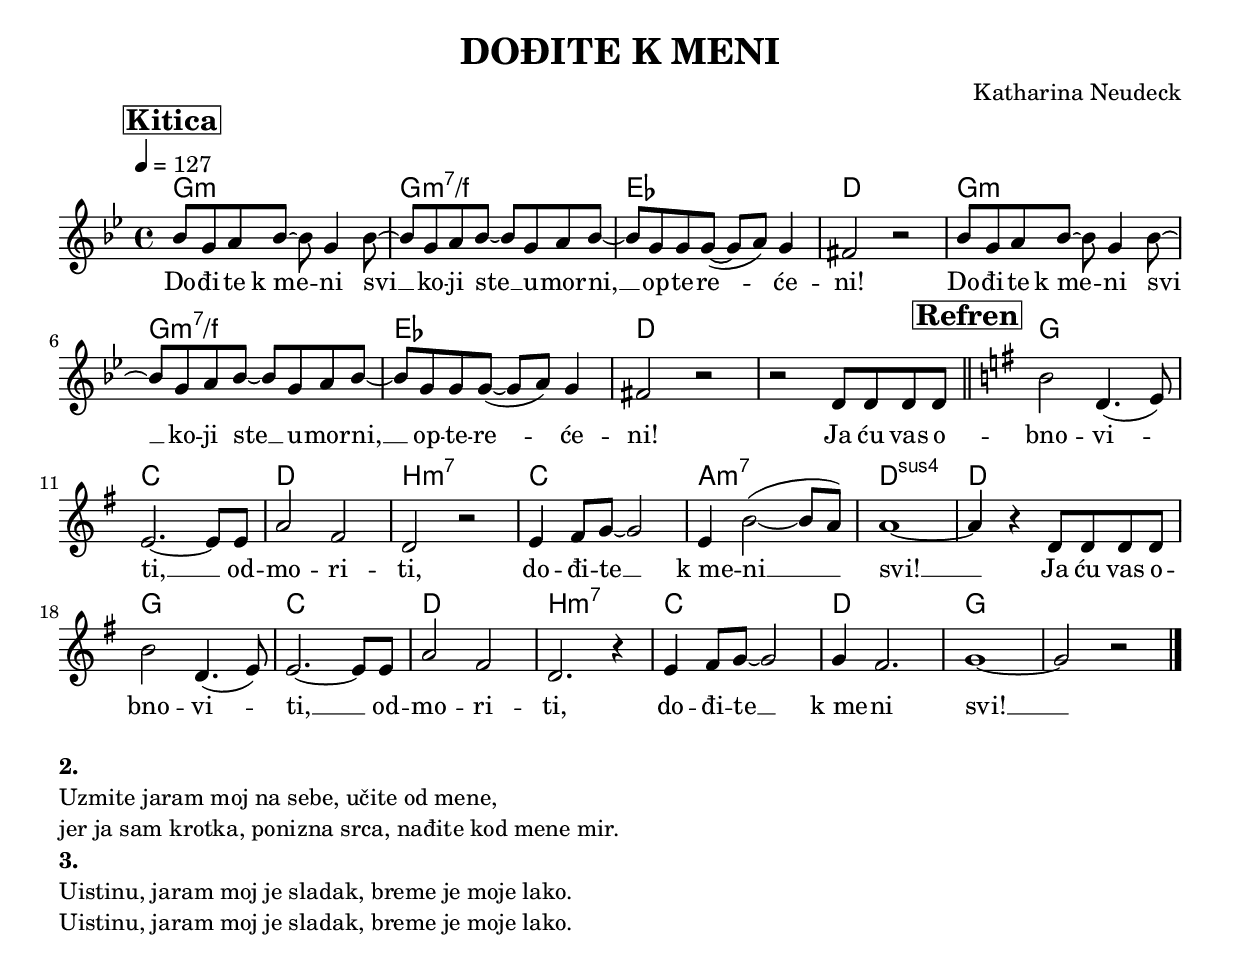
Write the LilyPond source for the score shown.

\version "2.24.1"
\include "deutsch.ly"
jazzChords = { \semiGermanChords }
aFourL = {}
%\include "../config/include.ily"
markMoj = #(define-music-function (letter) (string?) #{ \mark \markup { \box \bold #letter } #})

\layout {
  indent = 0
}

\header {
  titlex = "Pjevajte Jahvi"
  title = "DOĐITE K MENI"
  %poet = "Matej 11,28-30"
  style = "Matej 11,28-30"
  composer = "Katharina Neudeck"
  %meter = "7"
  broj = "7"
  %tagline = \markup { \override #'(font-name . "JohnSans White Pro") \override #'(font-size . -3) { Izvorno: Name, Album } }
}

\paper {
  \aFourL
  %min-systems-per-page = #7
  %annotate-spacing = ##t
  %system-system-spacing.padding = #3.2
  %page-breaking = #ly:one-page-breaking
  %last-bottom-spacing.minimum-distance = #8
}

staffOne = \relative c' {
  \key b \major
  \time 4/4
  \tempo 4 = 127
  \markMoj "Kitica" b'8 g8 a8 b8 ~b8 g4 b8 ~|
  b8 g8 a8 b8 ~b8 g8 a8 b8 ~|
  b8 g8 g8 g8 (~g8 a8 )g4 |
  fis2 r2 |
  b8 g8 a8 b8 ~b8 g4 b8 ~|
  b8 g8 a8 b8 ~b8 g8 a8 b8 ~|
  b8 g8 g8 g8 (~g8 a8 )g4 |
  fis2 r2 |
  r2 d8 d8 d8 d8 \bar "||" |
  \key g \major
  \markMoj "Refren" h'2 d,4. (e8 )|
  e2. ~e8 e8 |
  a2 fis2 |
  d2 r2 |
  e4 fis8 g8 ~g2 |
  e4 h'2 (~h8 a8 )|
  a1 ~|
  a4 r4 d,8 d8 d8 d8 |
  h'2 d,4. (e8 )|
  e2. ~e8 e8 |
  a2 fis2 |
  d2. r4 |
  e4 fis8 g8 ~g2 |
  g4 fis2. |
  g1 ~|
  g2 r2 |
}

harmonyOne = \chordmode  {
  g1:m |
  g1:m7/f |
  es1 |
  d1 |
  g1:m |
  g1:m7/f |
  es1 |
  d1 |
  s1 |
  g1 |
  c1 |
  d1 |
  h1:m7 |
  c1 |
  a1:m7 |
  d1:sus4 |
  d1 |
  g1 |
  c1 |
  d1 |
  h1:m7 |
  c1 |
  d1 |
  g1 |
  s1 |
  \bar "|."
}

alignerOneZero = \relative {
  c8 c8 c8 c8 r8 c4 c8( |
  c8) c8 c8 c8( c8) c8 c8 c8( |
  c8) c8 c8 c8 r8 r8 c4 |
  c2 r2 |
  c8 c8 c8 c8 r8 c4 c8( |
  c8) c8 c8 c8( c8) c8 c8 c8( |
  c8) c8 c8 c8 r8 r8 c4 |
  c2 r2 |
  r2 c8 c8 c8 c8 |
  c2 c4. r8 |
  c2.( c8) c8 |
  c2 c2 |
  c2 r2 |
  c4 c8 c8( c2) |
  c4 c2( c8 c8) |
  c1( |
  c4) r4 c8 c8 c8 c8 |
  c2 c4. r8 |
  c2.( c8) c8 |
  c2 c2 |
  c2. r4 |
  c4 c8 c8( c2) |
  c4 c2. |
  c1( |
  c2) r2 |
}

lyricOneZero = \lyricmode {
  Do -- đi -- te k me -- ni svi __ %|
  ko -- ji ste __ u -- mor -- ni, __ %|
  op -- te -- re -- će -- %|
  ni! %|
  Do -- đi -- te k me -- ni svi __ %|
  ko -- ji ste __ u -- mor -- ni, __ %|
  op -- te -- re -- će -- %|
  ni! %|
  Ja ću vas o -- %|
  bno -- vi -- %|
  ti, __ od -- %|
  mo -- ri -- %|
  ti, %|
  do -- đi -- te __ %|
  k me -- ni __ %|
  svi! __ %|
  Ja ću vas o -- %|
  bno -- vi -- %|
  ti, __ od -- %|
  mo -- ri -- %|
  ti, %|
  do -- đi -- te __ %|
  k me -- ni %|
  svi! __ %|
  %|
}

\score {
    <<
    \new ChordNames { \jazzChords \harmonyOne }
    \new Staff {
        <<
        \new Voice { \staffOne }
        \new NullVoice = "alignerOneZero" { \alignerOneZero }
        \new Lyrics \lyricsto "alignerOneZero" { \lyricOneZero }
        >>
    }
    >>
}

\markup {
  \column {
    \line { \bold 2. }
    \line { Uzmite jaram moj na sebe, učite od mene, }
    \line { jer ja sam krotka, ponizna srca, nađite kod mene mir. }
    \line {  }
    \line { \bold 3. }
    \line { Uistinu, jaram moj je sladak, breme je moje lako. }
    \line { Uistinu, jaram moj je sladak, breme je moje lako. }
  }
}
